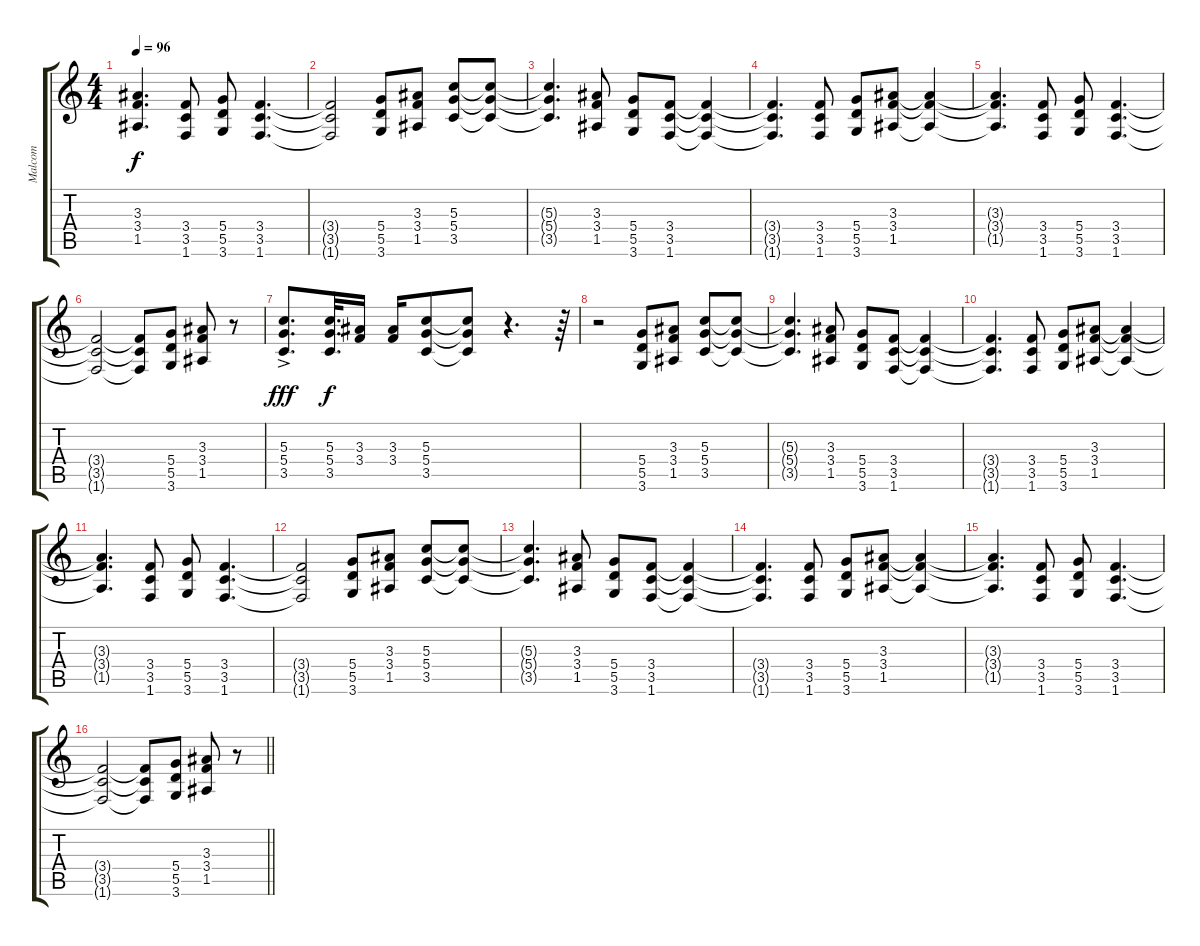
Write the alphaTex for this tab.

\track ("Malcom" "Malcom") {instrument distortionguitar}
\staff {score tabs}
\tuning (E4 B3 G3 D3 A2 E2) {hide}
\ts (4 4)
\tempo 96
\clef g2
\ks c
(3.3{t} 3.4{t} 1.5{t}).4{d dy f} (3.4 3.5 1.6).8 (5.4 5.5 3.6).8 (3.4 3.5 1.6).4{d} |
(3.4{t} 3.5{t} 1.6{t}).2 (5.4 5.5 3.6).8 (3.3 3.4 1.5).8 (5.3 5.4 3.5).8 (5.3{t} 5.4{t} 3.5{t}).8 |
(5.3{t} 5.4{t} 3.5{t}).4{d} (3.3 3.4 1.5).8 (5.4 5.5 3.6).8 (3.4 3.5 1.6).8 (3.4{t} 3.5{t} 1.6{t}).4 |
(3.4{t} 3.5{t} 1.6{t}).4{d} (3.4 3.5 1.6).8 (5.4 5.5 3.6).8 (3.3 3.4 1.5).8 (3.3{t} 3.4{t} 1.5{t}).4 |
(3.3{t} 3.4{t} 1.5{t}).4{d} (3.4 3.5 1.6).8 (5.4 5.5 3.6).8 (3.4 3.5 1.6).4{d} |
(3.4{t} 3.5{t} 1.6{t}).2 (3.4{t} 3.5{t} 1.6{t}).8 (5.4 5.5 3.6).8 (3.3 3.4 1.5).8 r.8 |
(5.3{ac} 5.4{ac} 3.5{ac}).8{d dy fff} (5.3 5.4 3.5).32{d dy f} (3.3 3.4).16 (3.3 3.4).16 (5.3 5.4 3.5).8 (5.3{t} 5.4{t} 3.5{t}).8 r.4{d} r.64 |
r.2 (5.4 5.5 3.6).8 (3.3 3.4 1.5).8 (5.3 5.4 3.5).8 (5.3{t} 5.4{t} 3.5{t}).8 |
(5.3{t} 5.4{t} 3.5{t}).4{d} (3.3 3.4 1.5).8 (5.4 5.5 3.6).8 (3.4 3.5 1.6).8 (3.4{t} 3.5{t} 1.6{t}).4 |
(3.4{t} 3.5{t} 1.6{t}).4{d} (3.4 3.5 1.6).8 (5.4 5.5 3.6).8 (3.3 3.4 1.5).8 (3.3{t} 3.4{t} 1.5{t}).4 |
(3.3{t} 3.4{t} 1.5{t}).4{d} (3.4 3.5 1.6).8 (5.4 5.5 3.6).8 (3.4 3.5 1.6).4{d} |
(3.4{t} 3.5{t} 1.6{t}).2 (5.4 5.5 3.6).8 (3.3 3.4 1.5).8 (5.3 5.4 3.5).8 (5.3{t} 5.4{t} 3.5{t}).8 |
(5.3{t} 5.4{t} 3.5{t}).4{d} (3.3 3.4 1.5).8 (5.4 5.5 3.6).8 (3.4 3.5 1.6).8 (3.4{t} 3.5{t} 1.6{t}).4 |
(3.4{t} 3.5{t} 1.6{t}).4{d} (3.4 3.5 1.6).8 (5.4 5.5 3.6).8 (3.3 3.4 1.5).8 (3.3{t} 3.4{t} 1.5{t}).4 |
(3.3{t} 3.4{t} 1.5{t}).4{d} (3.4 3.5 1.6).8 (5.4 5.5 3.6).8 (3.4 3.5 1.6).4{d} |
\barLineRight lightlight
(3.4{t} 3.5{t} 1.6{t}).2 (3.4{t} 3.5{t} 1.6{t}).8 (5.4 5.5 3.6).8 (3.3 3.4 1.5).8 r.8
